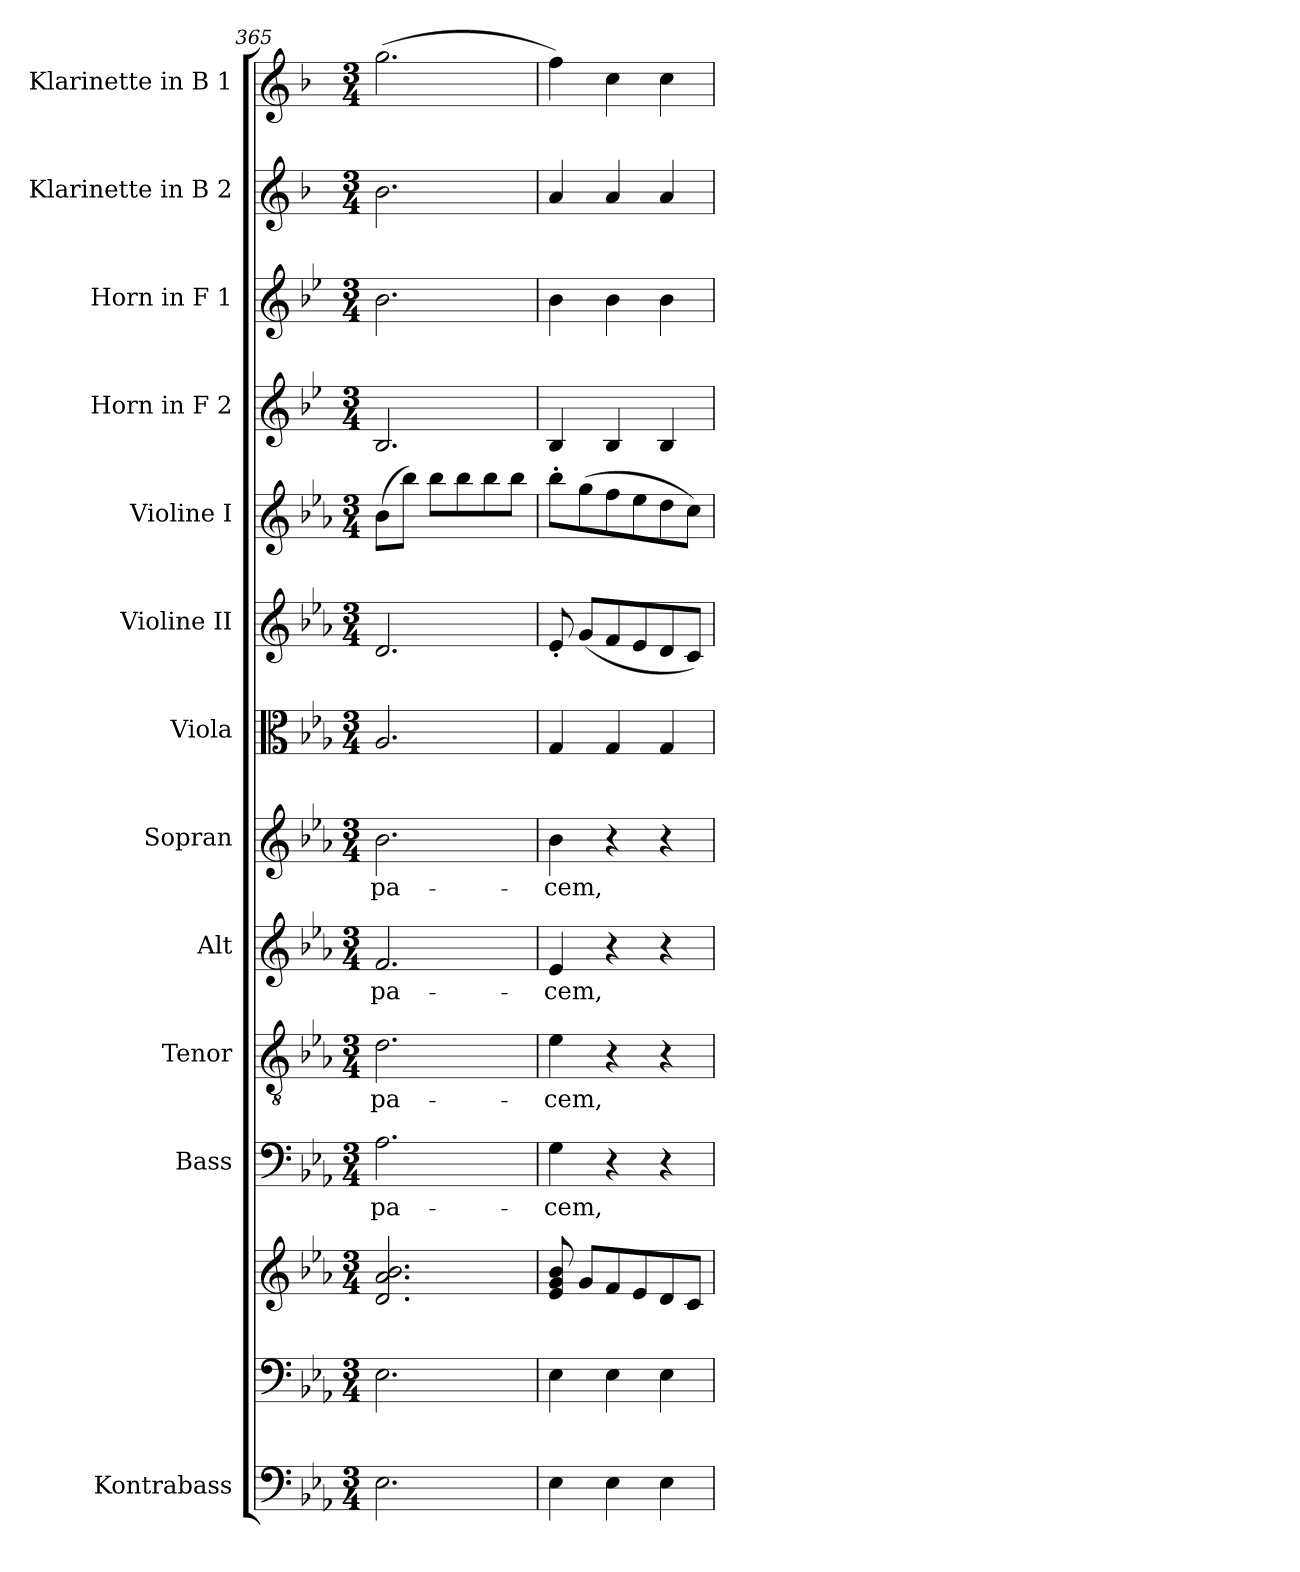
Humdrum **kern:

**kern	**kern	**kern	**kern	**text	**kern	**text	**kern	**text	**kern	**text	**kern	**kern	**kern	**kern	**kern	**kern	**kern
*part13	*part12	*part12	*part11	*part11	*part10	*part10	*part9	*part9	*part8	*part8	*part7	*part6	*part5	*part4	*part3	*part2	*part1
*staff14	*staff13	*staff12	*staff11	*staff11	*staff10	*staff10	*staff9	*staff9	*staff8	*staff8	*staff7	*staff6	*staff5	*staff4	*staff3	*staff2	*staff1
*I"Kontrabass	*	*	*I"Bass	*	*I"Tenor	*	*I"Alt	*	*I"Sopran	*	*I"Viola	*I"Violine II	*I"Violine I	*I"Horn in F 2	*I"Horn in F 1	*I"Klarinette in B 2	*I"Klarinette in B 1
*I'Kb.	*	*	*I'B	*	*I'T	*	*I'A	*	*I'S	*	*I'Vla.	*I'Vl. II	*I'Vl. I	*I'Hrn. 2	*I'Hrn. 1	*	*
*clefF4	*clefF4	*clefG2	*clefF4	*	*clefGv2	*	*clefG2	*	*clefG2	*	*clefC3	*clefG2	*clefG2	*clefG2	*clefG2	*clefG2	*clefG2
*ITrd7c12	*	*	*	*	*	*	*	*	*	*	*	*	*	*ITrd4c7	*ITrd4c7	*ITrd1c2	*ITrd1c2
*k[b-e-a-]	*k[b-e-a-]	*k[b-e-a-]	*k[b-e-a-]	*	*k[b-e-a-]	*	*k[b-e-a-]	*	*k[b-e-a-]	*	*k[b-e-a-]	*k[b-e-a-]	*k[b-e-a-]	*k[b-e-a-]	*k[b-e-a-]	*k[b-e-a-]	*k[b-e-a-]
*E-:	*E-:	*E-:	*E-:	*	*E-:	*	*E-:	*	*E-:	*	*E-:	*E-:	*E-:	*E-:	*E-:	*E-:	*E-:
*M3/4	*M3/4	*M3/4	*M3/4	*	*M3/4	*	*M3/4	*	*M3/4	*	*M3/4	*M3/4	*M3/4	*M3/4	*M3/4	*M3/4	*M3/4
=365	=365	=365	=365	=365	=365	=365	=365	=365	=365	=365	=365	=365	=365	=365	=365	=365	=365
!	!	!	!	!LO:LY:b	!	!LO:LY:b	!	!LO:LY:b	!	!LO:LY:b	!	!	!	!	!	!	!
2.EE-\	2.E-\	2.d/ 2.a-/ 2.b-/	2.A-\	pa-	2.d\	pa-	2.f/	pa-	2.b-\	pa-	2.A-/	2.d/	(>8b-\L	2.E-/	2.e-\	2.a-\	(>2.ff\
.	.	.	.	.	.	.	.	.	.	.	.	.	8bb-\J)	.	.	.	.
.	.	.	.	.	.	.	.	.	.	.	.	.	8bb-\L	.	.	.	.
.	.	.	.	.	.	.	.	.	.	.	.	.	8bb-\	.	.	.	.
.	.	.	.	.	.	.	.	.	.	.	.	.	8bb-\	.	.	.	.
.	.	.	.	.	.	.	.	.	.	.	.	.	8bb-\J	.	.	.	.
!!LO:PB:g=z
=366	=366	=366	=366	=366	=366	=366	=366	=366	=366	=366	=366	=366	=366	=366	=366	=366	=366
!	!	!	!	!LO:LY:b	!	!LO:LY:b	!	!LO:LY:b	!	!LO:LY:b	!	!	!	!	!	!	!
4EE-\	4E-\	8e-/ 8g/ 8b-/	4G\	-cem,	4e-\	-cem,	4e-/	-cem,	4b-\	-cem,	4G/	8e-'</	8bb-'>\L	4E-/	4e-\	4g/	4ee-\)
.	.	8g/L	.	.	.	.	.	.	.	.	.	(<8g/L	(>8gg\	.	.	.	.
4EE-\	4E-\	8f/	4r	.	4r	.	4r	.	4r	.	4G/	8f/	8ff\	4E-/	4e-\	4g/	4b-\
.	.	8e-/	.	.	.	.	.	.	.	.	.	8e-/	8ee-\	.	.	.	.
4EE-\	4E-\	8d/	4r	.	4r	.	4r	.	4r	.	4G/	8d/	8dd\	4E-/	4e-\	4g/	4b-\
.	.	8c/J	.	.	.	.	.	.	.	.	.	8c/J)	8cc\J)	.	.	.	.
=	=	=	=	=	=	=	=	=	=	=	=	=	=	=	=	=	=
*-	*-	*-	*-	*-	*-	*-	*-	*-	*-	*-	*-	*-	*-	*-	*-	*-	*-
